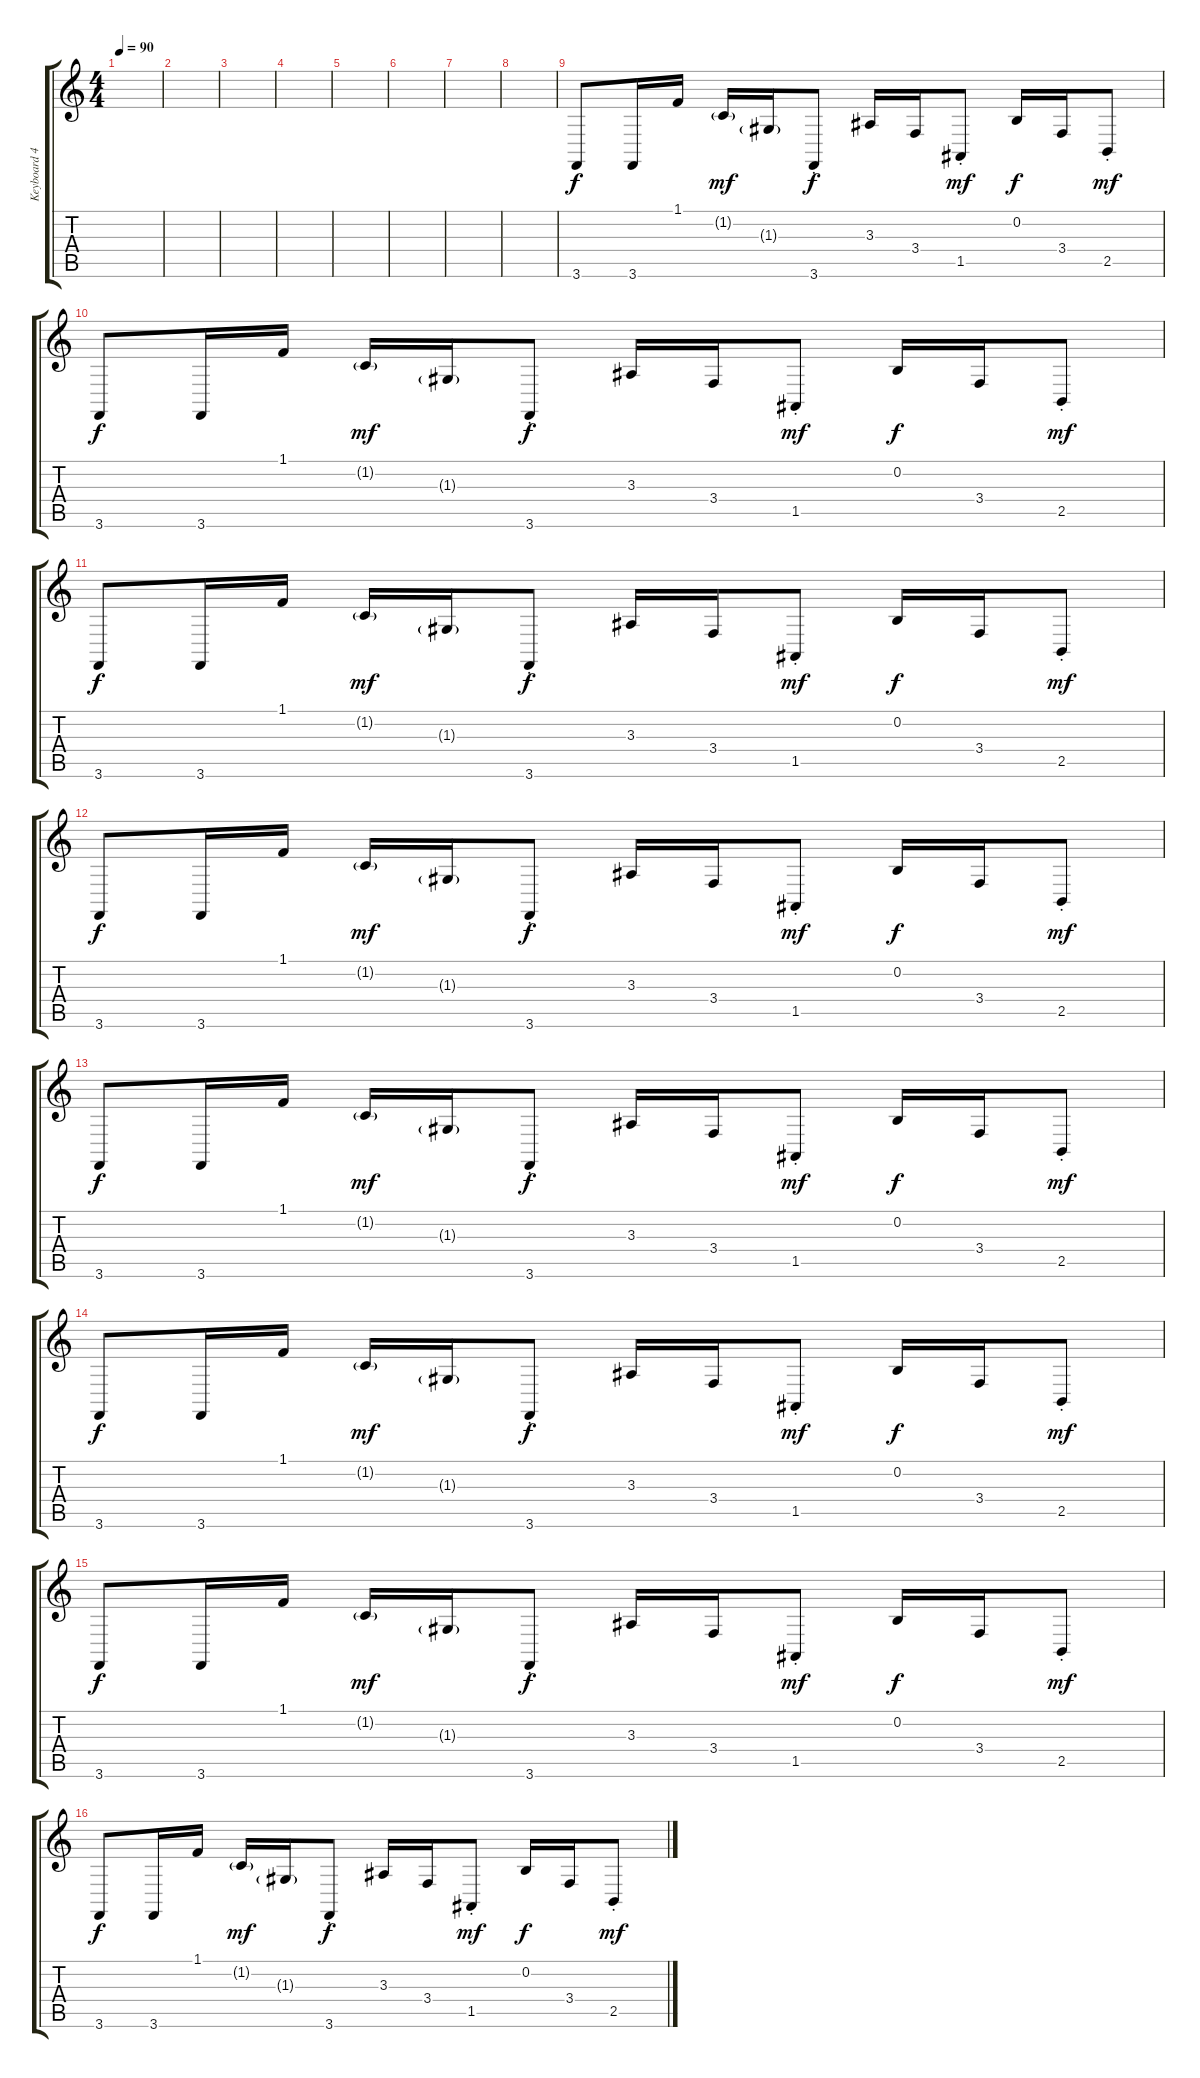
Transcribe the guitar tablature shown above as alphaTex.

\track ("Keyboard 4" "Keyboard 4") {instrument pad3polysynth}
\staff {score tabs}
\tuning (E4 B3 G3 D3 A2 D2) {hide}
\ts (4 4)
\tempo 90
\clef g2
\ks c
|
|
|
|
|
|
|
|
3.6.8 3.6.16 1.1.16 1.2{g}.16{dy mf} 1.3{g}.16 3.6{st}.8{dy f} 3.3.16 3.4.16 1.5{st}.8{dy mf} 0.2.16{dy f} 3.4.16 2.5{st}.8{dy mf} |
3.6.8{dy f} 3.6.16 1.1.16 1.2{g}.16{dy mf} 1.3{g}.16 3.6{st}.8{dy f} 3.3.16 3.4.16 1.5{st}.8{dy mf} 0.2.16{dy f} 3.4.16 2.5{st}.8{dy mf} |
3.6.8{dy f} 3.6.16 1.1.16 1.2{g}.16{dy mf} 1.3{g}.16 3.6{st}.8{dy f} 3.3.16 3.4.16 1.5{st}.8{dy mf} 0.2.16{dy f} 3.4.16 2.5{st}.8{dy mf} |
3.6.8{dy f} 3.6.16 1.1.16 1.2{g}.16{dy mf} 1.3{g}.16 3.6{st}.8{dy f} 3.3.16 3.4.16 1.5{st}.8{dy mf} 0.2.16{dy f} 3.4.16 2.5{st}.8{dy mf} |
3.6.8{dy f} 3.6.16 1.1.16 1.2{g}.16{dy mf} 1.3{g}.16 3.6{st}.8{dy f} 3.3.16 3.4.16 1.5{st}.8{dy mf} 0.2.16{dy f} 3.4.16 2.5{st}.8{dy mf} |
3.6.8{dy f} 3.6.16 1.1.16 1.2{g}.16{dy mf} 1.3{g}.16 3.6{st}.8{dy f} 3.3.16 3.4.16 1.5{st}.8{dy mf} 0.2.16{dy f} 3.4.16 2.5{st}.8{dy mf} |
3.6.8{dy f} 3.6.16 1.1.16 1.2{g}.16{dy mf} 1.3{g}.16 3.6{st}.8{dy f} 3.3.16 3.4.16 1.5{st}.8{dy mf} 0.2.16{dy f} 3.4.16 2.5{st}.8{dy mf} |
3.6.8{dy f} 3.6.16 1.1.16 1.2{g}.16{dy mf} 1.3{g}.16 3.6{st}.8{dy f} 3.3.16 3.4.16 1.5{st}.8{dy mf} 0.2.16{dy f} 3.4.16 2.5{st}.8{dy mf}
